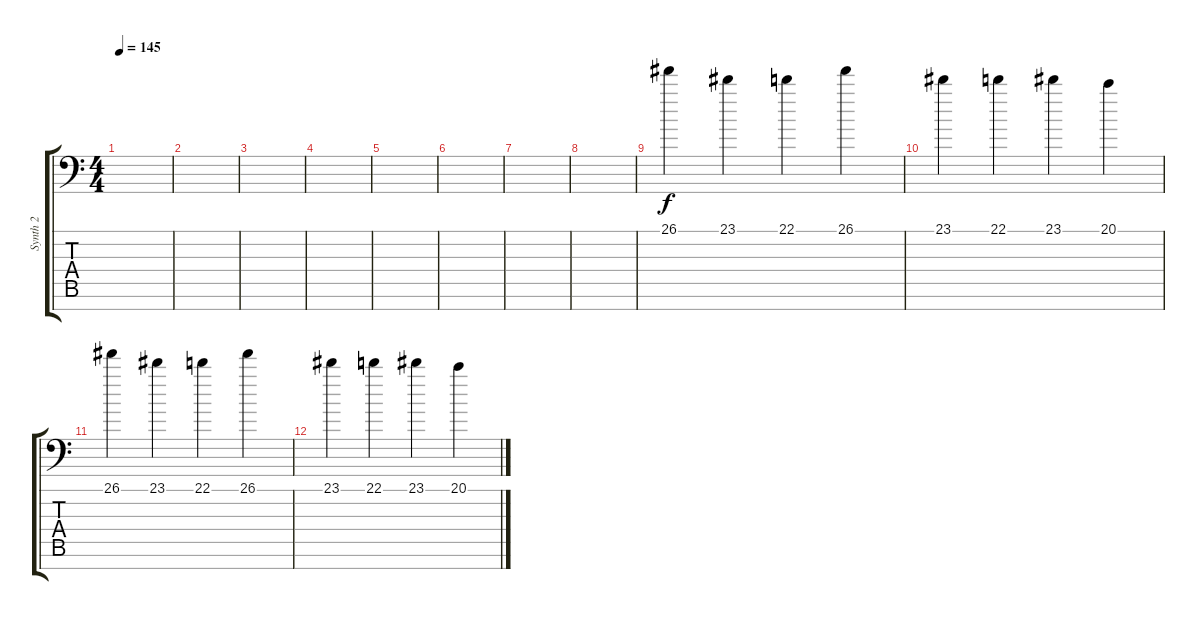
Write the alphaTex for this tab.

\track ("Synth 2" "Synth 2") {instrument synthstrings1}
\staff {score tabs}
\tuning (E4 B3 G3 D3 A2 E2 C-1) {hide}
\ts (4 4)
\tempo 145
\clef f4
\ks c
|
|
|
|
|
|
|
|
26.1.4 23.1.4 22.1.4 26.1.4 |
23.1.4 22.1.4 23.1.4 20.1.4 |
26.1.4 23.1.4 22.1.4 26.1.4 |
23.1.4 22.1.4 23.1.4 20.1.4
